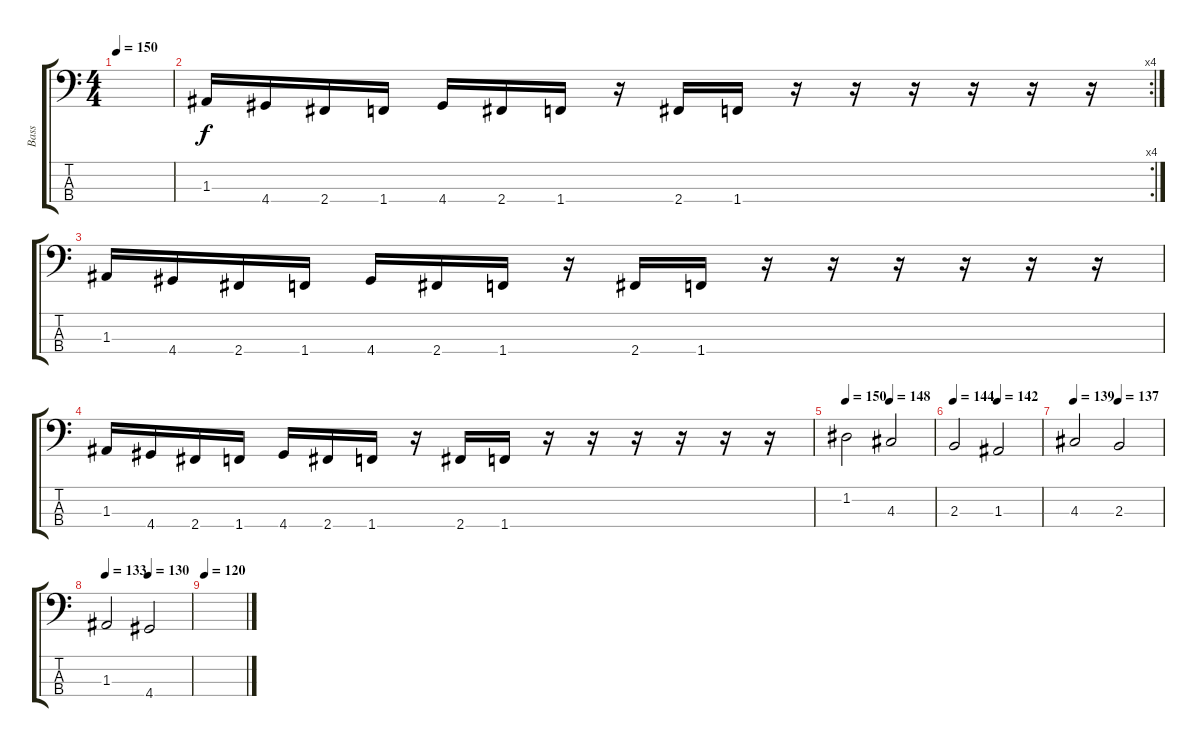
\track ("Bass" "Bass") {instrument electricbassfinger}
\staff {score tabs}
\tuning (G2 D2 A1 E1) {hide}
\ts (4 4)
\tempo 150
\clef f4
\ks c
|
\rc 4
1.3.16 4.4.16 2.4.16 1.4.16 4.4.16 2.4.16 1.4.16 r.16 2.4.16 1.4.16 r.16 r.16 r.16 r.16 r.16 r.16 |
1.3.16 4.4.16 2.4.16 1.4.16 4.4.16 2.4.16 1.4.16 r.16 2.4.16 1.4.16 r.16 r.16 r.16 r.16 r.16 r.16 |
1.3.16 4.4.16 2.4.16 1.4.16 4.4.16 2.4.16 1.4.16 r.16 2.4.16 1.4.16 r.16 r.16 r.16 r.16 r.16 r.16 |
\tempo 150
\tempo (148 0.5)
1.2.2 4.3.2 |
\tempo 144
\tempo (142 0.5)
2.3.2 1.3.2 |
\tempo 139
\tempo (137 0.5)
4.3.2 2.3.2 |
\tempo 133
\tempo (130 0.5)
1.3.2 4.4.2 |
\tempo 120
